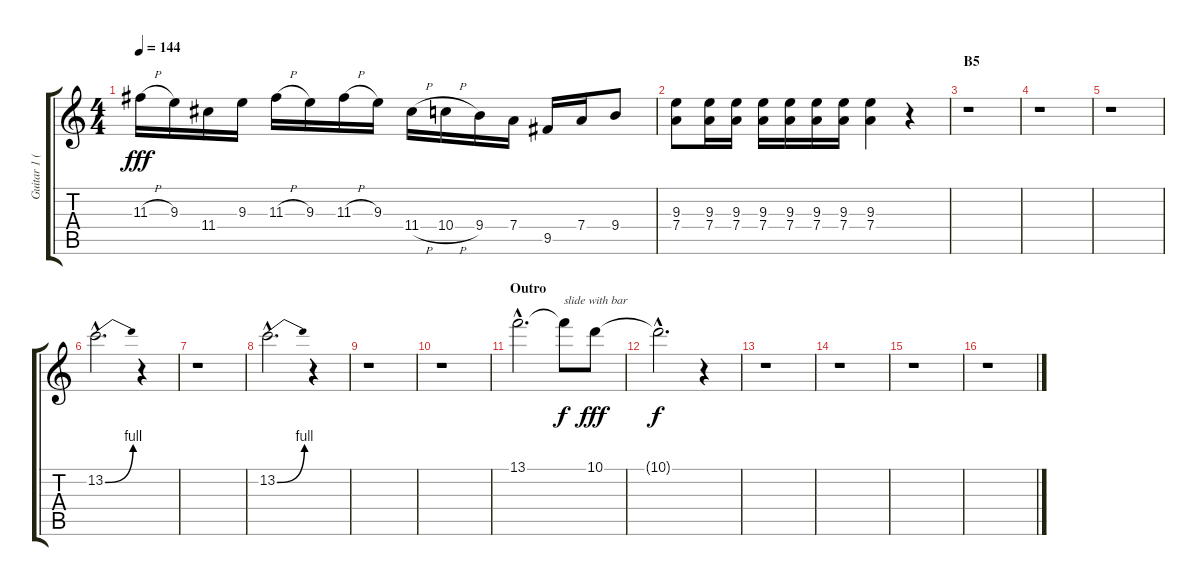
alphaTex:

\track ("Guitar 1 (Lead)" "Guitar 1 (") {instrument distortionguitar}
\staff {score tabs}
\tuning (E4 B3 G3 D3 A2 D2) {hide}
\ts (4 4)
\tempo 144
\clef g2
\ks c
11.3{h}.16{dy fff} 9.3.16 11.4.16 9.3.16 11.3{h}.16 9.3.16 11.3{h}.16 9.3.16 11.4{h}.16 10.4{h}.16 9.4.16 7.4.16 9.5.16 7.4.16 9.4.8 |
(9.3 7.4).8 (9.3 7.4).16 (9.3 7.4).16 (9.3 7.4).16 (9.3 7.4).16 (9.3 7.4).16 (9.3 7.4).16 (9.3 7.4).4 r.4 |
\section ("" "B5")
r.1 |
r.1 |
r.1 |
13.2{be (bend 0 0 60 4) hac}.2{d} r.4 |
r.1 |
13.2{be (bend 0 0 60 4) hac}.2{d} r.4 |
r.1 |
r.1 |
\section ("" "Outro")
13.1{hac}.2{d} 13.1{t}.8{txt "slide with bar" dy f} 10.1.8{dy fff} |
10.1{hac t}.2{d dy f} r.4 |
r.1 |
r.1 |
r.1 |
r.1
